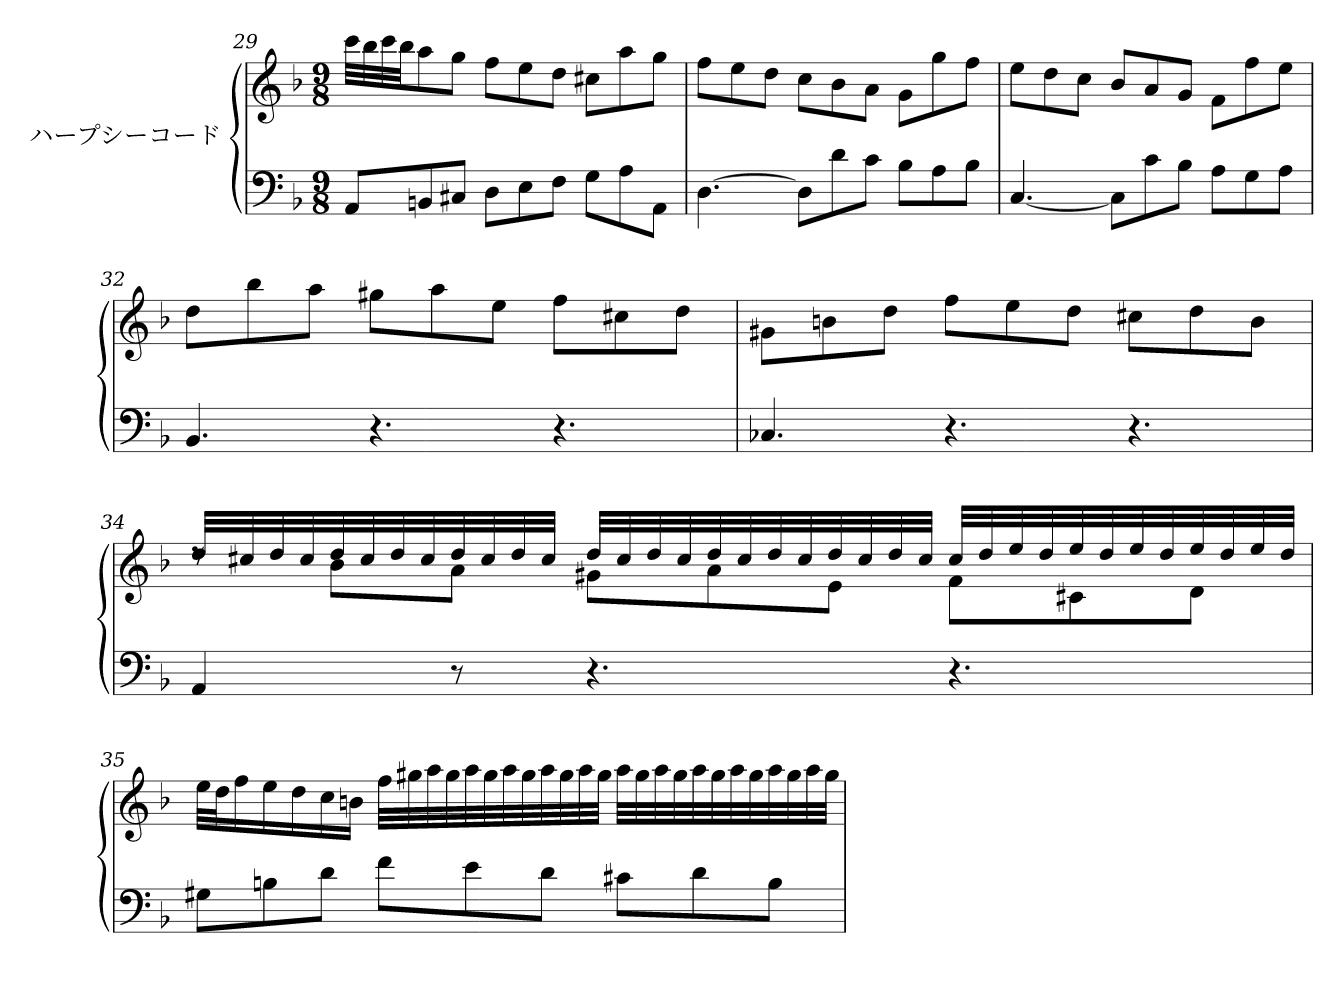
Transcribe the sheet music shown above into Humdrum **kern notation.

**kern	**kern
*part1	*part1
*staff2	*staff1
*I"ハープシーコード	*
!!LO:LB:g=z
*clefF4	*clefG2
*k[b-]	*k[b-]
*M9/8	*M9/8
=29	=29
8AA/L	32ccc\LLL
.	32bb-\
.	32ccc\
.	32bb-\JJ
8BBn/	8aa\
8C#X/J	8gg\J
8D\L	8ff\L
8E\	8ee\
8F\J	8dd\J
8G\L	8cc#X\L
8A\	8aa\
8AA\J	8gg\J
=30	=30
[4.D\	8ff\L
.	8ee\
.	8dd\J
8D\L]	8cc\L
8d\	8b-\
8c\J	8a\J
8B-\L	8g\L
8A\	8gg\
8B-\J	8ff\J
=31	=31
[4.C/	8ee\L
.	8dd\
.	8cc\J
8C\L]	8b-/L
8c\	8a/
8B-\J	8g/J
8A\L	8f\L
8G\	8ff\
8A\J	8ee\J
!!LO:LB:g=z
=32	=32
4.BB-/	8dd\L
.	8bb-\
.	8aa\J
4.r	8gg#X\L
.	8aa\
.	8ee\J
4.r	8ff\L
.	8cc#X\
.	8dd\J
=33	=33
4.C-X/	8g#X\L
.	8bn\
.	8dd\J
4.r	8ff\L
.	8ee\
.	8dd\J
4.r	8cc#X\L
.	8dd\
.	8b\J
!!LO:LB:g=z
=34	=34
*	*^
4AA/	32dd/LLL	8rdd
.	32cc#X/	.
.	32dd/	.
.	32cc#/	.
.	32dd/	8b-\L
.	32cc#/	.
.	32dd/	.
.	32cc#/	.
8r	32dd/	8a\J
.	32cc#/	.
.	32dd/	.
.	32cc#/JJJ	.
4.r	32dd/LLL	8g#X\L
.	32cc#/	.
.	32dd/	.
.	32cc#/	.
.	32dd/	8a\
.	32cc#/	.
.	32dd/	.
.	32cc#/	.
.	32dd/	8e\J
.	32cc#/	.
.	32dd/	.
.	32cc#/JJJ	.
4.r	32cc#/LLL	8f\L
.	32dd/	.
.	32ee/	.
.	32dd/	.
.	32ee/	8c#X\
.	32dd/	.
.	32ee/	.
.	32dd/	.
.	32ee/	8d\J
.	32dd/	.
.	32ee/	.
.	32dd/JJJ	.
*	*v	*v
!!LO:LB:g=z
=35	=35
8G#X\L	32ee\LLL
.	32dd\J
.	16ff\
8Bn\	16ee\
.	16dd\
8d\J	16cc\
.	16bn\JJ
8f\L	32ff\LLL
.	32gg#X\
.	32aa\
.	32gg#\
8e\	32aa\
.	32gg#\
.	32aa\
.	32gg#\
8d\J	32aa\
.	32gg#\
.	32aa\
.	32gg#\JJJ
8c#X\L	32aa\LLL
.	32gg#\
.	32aa\
.	32gg#\
8d\	32aa\
.	32gg#\
.	32aa\
.	32gg#\
8B\J	32aa\
.	32gg#\
.	32aa\
.	32gg#\JJJ
=	=
*-	*-
